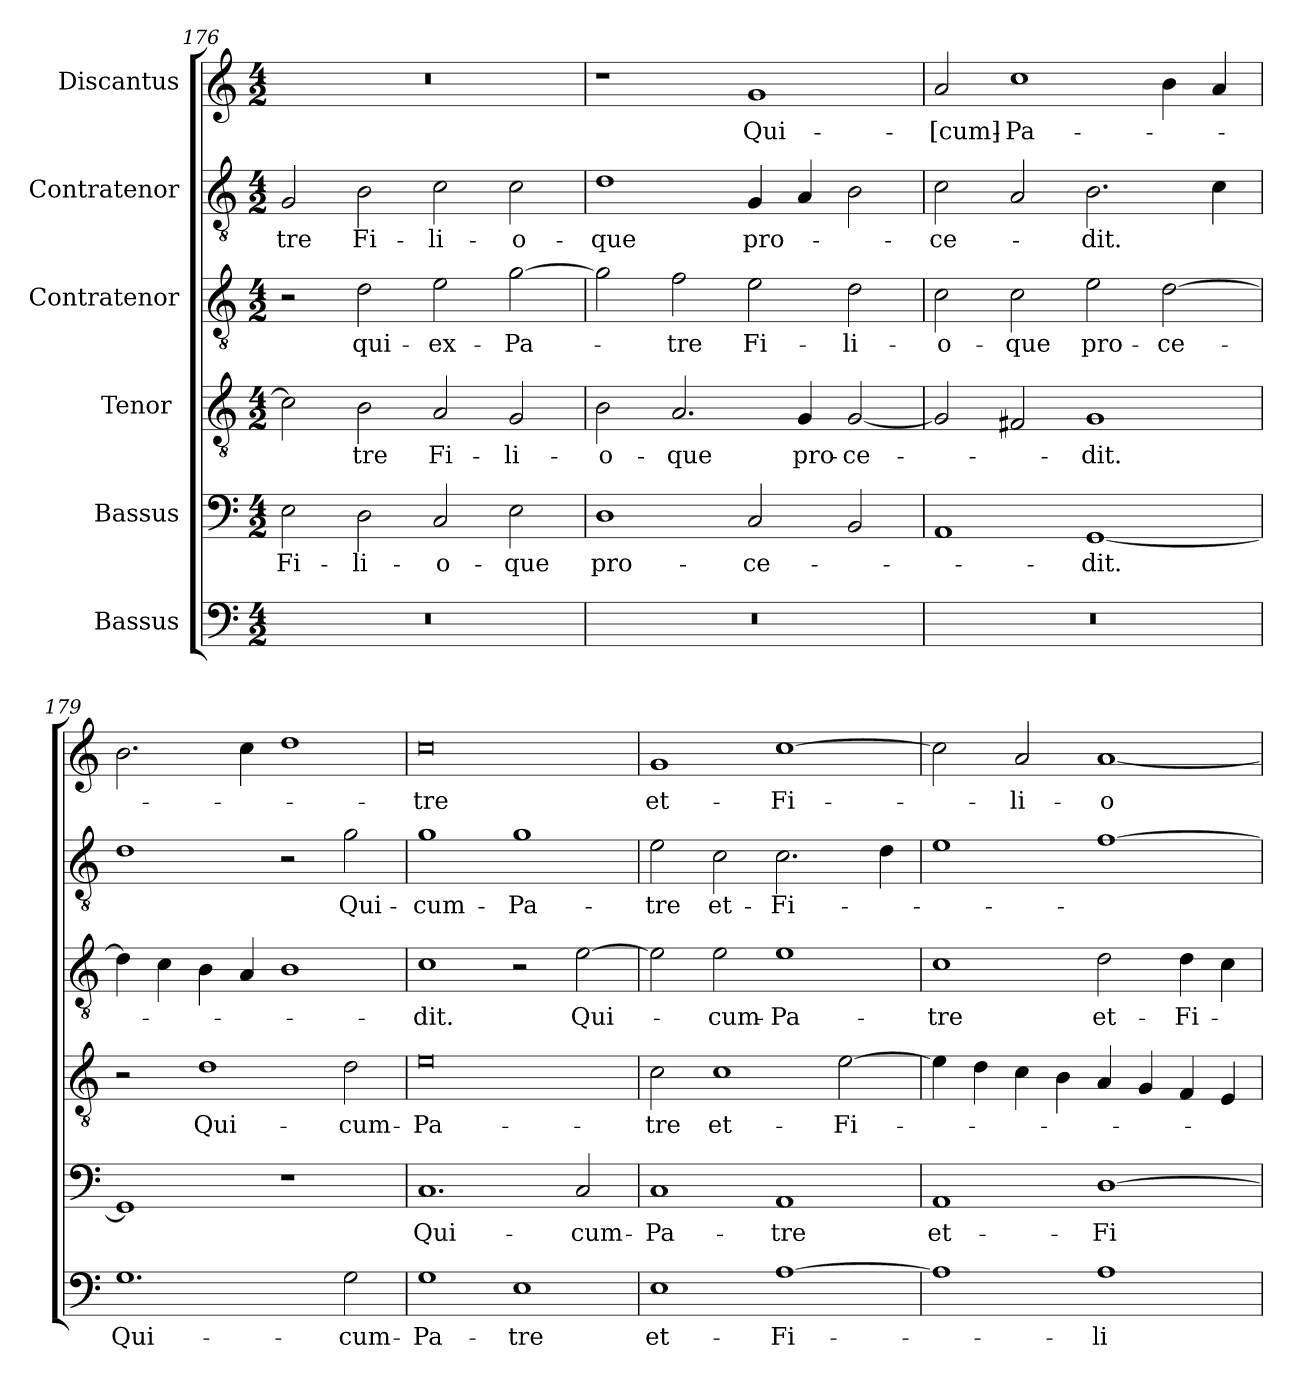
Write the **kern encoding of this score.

**kern	**text	**kern	**text	**kern	**text	**kern	**text	**kern	**text	**kern	**text
*part6	*part6	*part5	*part5	*part4	*part4	*part3	*part3	*part2	*part2	*part1	*part1
*staff6	*staff6	*staff5	*staff5	*staff4	*staff4	*staff3	*staff3	*staff2	*staff2	*staff1	*staff1
*I"Bassus	*	*I"Bassus	*	*I"Tenor 	*	*I"Contratenor	*	*I"Contratenor	*	*I"Discantus	*
*clefF4	*	*clefF4	*	*clefGv2	*	*clefGv2	*	*clefGv2	*	*clefG2	*
*k[]	*	*k[]	*	*k[]	*	*k[]	*	*k[]	*	*k[]	*
*M4/2	*	*M4/2	*	*M4/2	*	*M4/2	*	*M4/2	*	*M4/2	*
=176	=176	=176	=176	=176	=176	=176	=176	=176	=176	=176	=176
0r	.	2E\	Fi-	2c\]	.	2r	.	2G/	-tre	0r	.
.	.	2D\	-li-	2B\	-tre	2d\	qui-	2B\	Fi-	.	.
.	.	2C/	-o-	2A/	Fi-	2e\	ex-	2c\	-li-	.	.
.	.	2E\	-que	2G/	-li-	[2g\	Pa-	2c\	-o-	.	.
=177	=177	=177	=177	=177	=177	=177	=177	=177	=177	=177	=177
0r	.	1D\	pro-	2B\	-o-	2g\]	.	1d\	-que	1r	.
.	.	.	.	2.A/	-que	2f\	-tre	.	.	.	.
.	.	2C/	-ce-	.	.	2e\	Fi-	4G/	pro-	1g/	Qui-
.	.	.	.	4G/	pro-	.	.	4A/	.	.	.
.	.	2BB/	.	[2G/	-ce-	2d\	-li-	2B\	.	.	.
=178	=178	=178	=178	=178	=178	=178	=178	=178	=178	=178	=178
0r	.	1AA/	.	2G/]	.	2c\	-o-	2c\	-ce-	2a/	[cum]-
.	.	.	.	2F#X/	.	2c\	-que	2A/	.	1cc\	Pa-
.	.	[1GG/	-dit.	1G/	-dit.	2e\	pro-	2.B\	-dit.	.	.
.	.	.	.	.	.	[2d\	-ce-	.	.	4b\	.
.	.	.	.	.	.	.	.	4c\	.	4a/	.
=179	=179	=179	=179	=179	=179	=179	=179	=179	=179	=179	=179
1.G\	Qui-	1GG/]	.	2r	.	4d\]	.	1d\	.	2.b\	.
.	.	.	.	.	.	4c\	.	.	.	.	.
.	.	.	.	1d\	Qui-	4B\	.	.	.	.	.
.	.	.	.	.	.	4A/	.	.	.	4cc\	.
.	.	1r	.	.	.	1B\	.	2r	.	1dd\	.
2G\	cum-	.	.	2d\	cum-	.	.	2g\	Qui-	.	.
=180	=180	=180	=180	=180	=180	=180	=180	=180	=180	=180	=180
1G\	Pa-	1.C/	Qui-	0e\	Pa-	1c\	-dit.	1g\	cum-	0cc\	-tre
1E\	-tre	.	.	.	.	2r	.	1g\	Pa-	.	.
.	.	2C/	cum-	.	.	[2e\	Qui-	.	.	.	.
=181	=181	=181	=181	=181	=181	=181	=181	=181	=181	=181	=181
1E\	et-	1C/	Pa-	2c\	-tre	2e\]	.	2e\	-tre	1g/	et-
.	.	.	.	1c\	et-	2e\	cum-	2c\	et-	.	.
[1A\	Fi-	1AA/	-tre	.	.	1e\	Pa-	2.c\	Fi-	[1cc\	Fi-
.	.	.	.	[2e\	Fi-	.	.	.	.	.	.
.	.	.	.	.	.	.	.	4d\	.	.	.
=182	=182	=182	=182	=182	=182	=182	=182	=182	=182	=182	=182
1A\]	.	1AA/	et-	4e\]	.	1c\	-tre	1e\	.	2cc\]	.
.	.	.	.	4d\	.	.	.	.	.	.	.
.	.	.	.	4c\	.	.	.	.	.	2a/	-li-
.	.	.	.	4B\	.	.	.	.	.	.	.
1A\	-li-	[1D\	Fi-	4A/	.	2d\	et-	[1f\	.	[1a/	-o
.	.	.	.	4G/	.	.	.	.	.	.	.
.	.	.	.	4F/	.	4d\	Fi-	.	.	.	.
.	.	.	.	4E/	.	4c\	.	.	.	.	.
=	=	=	=	=	=	=	=	=	=	=	=
*-	*-	*-	*-	*-	*-	*-	*-	*-	*-	*-	*-
